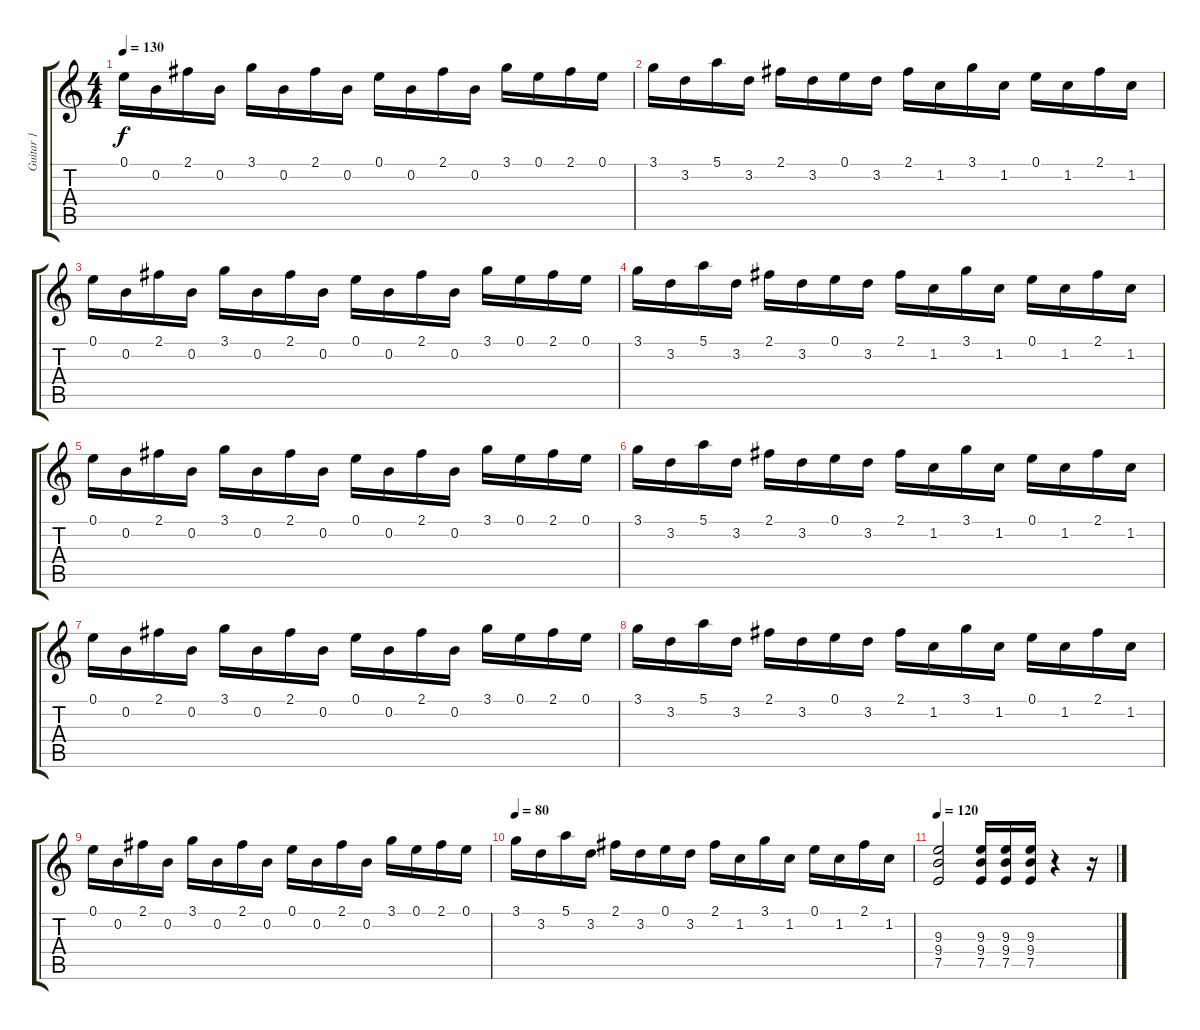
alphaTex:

\track ("Guitar 1" "Guitar 1") {instrument distortionguitar}
\staff {score tabs}
\tuning (E4 B3 G3 D3 A2 E2) {hide}
\ts (4 4)
\tempo 130
\clef g2
\ks c
0.1.16{dy f} 0.2.16 2.1.16 0.2.16 3.1.16 0.2.16 2.1.16 0.2.16 0.1.16 0.2.16 2.1.16 0.2.16 3.1.16 0.1.16 2.1.16 0.1.16 |
3.1.16 3.2.16 5.1.16 3.2.16 2.1.16 3.2.16 0.1.16 3.2.16 2.1.16 1.2.16 3.1.16 1.2.16 0.1.16 1.2.16 2.1.16 1.2.16 |
0.1.16 0.2.16 2.1.16 0.2.16 3.1.16 0.2.16 2.1.16 0.2.16 0.1.16 0.2.16 2.1.16 0.2.16 3.1.16 0.1.16 2.1.16 0.1.16 |
3.1.16 3.2.16 5.1.16 3.2.16 2.1.16 3.2.16 0.1.16 3.2.16 2.1.16 1.2.16 3.1.16 1.2.16 0.1.16 1.2.16 2.1.16 1.2.16 |
0.1.16 0.2.16 2.1.16 0.2.16 3.1.16 0.2.16 2.1.16 0.2.16 0.1.16 0.2.16 2.1.16 0.2.16 3.1.16 0.1.16 2.1.16 0.1.16 |
3.1.16 3.2.16 5.1.16 3.2.16 2.1.16 3.2.16 0.1.16 3.2.16 2.1.16 1.2.16 3.1.16 1.2.16 0.1.16 1.2.16 2.1.16 1.2.16 |
0.1.16 0.2.16 2.1.16 0.2.16 3.1.16 0.2.16 2.1.16 0.2.16 0.1.16 0.2.16 2.1.16 0.2.16 3.1.16 0.1.16 2.1.16 0.1.16 |
3.1.16 3.2.16 5.1.16 3.2.16 2.1.16 3.2.16 0.1.16 3.2.16 2.1.16 1.2.16 3.1.16 1.2.16 0.1.16 1.2.16 2.1.16 1.2.16 |
0.1.16 0.2.16 2.1.16 0.2.16 3.1.16 0.2.16 2.1.16 0.2.16 0.1.16 0.2.16 2.1.16 0.2.16 3.1.16 0.1.16 2.1.16 0.1.16 |
\tempo 80
3.1.16 3.2.16 5.1.16 3.2.16 2.1.16 3.2.16 0.1.16 3.2.16 2.1.16 1.2.16 3.1.16 1.2.16 0.1.16 1.2.16 2.1.16 1.2.16 |
\tempo 120
(9.3 9.4 7.5).2 (9.3 9.4 7.5).16 (9.3 9.4 7.5).16 (9.3 9.4 7.5).16 r.4 r.16
